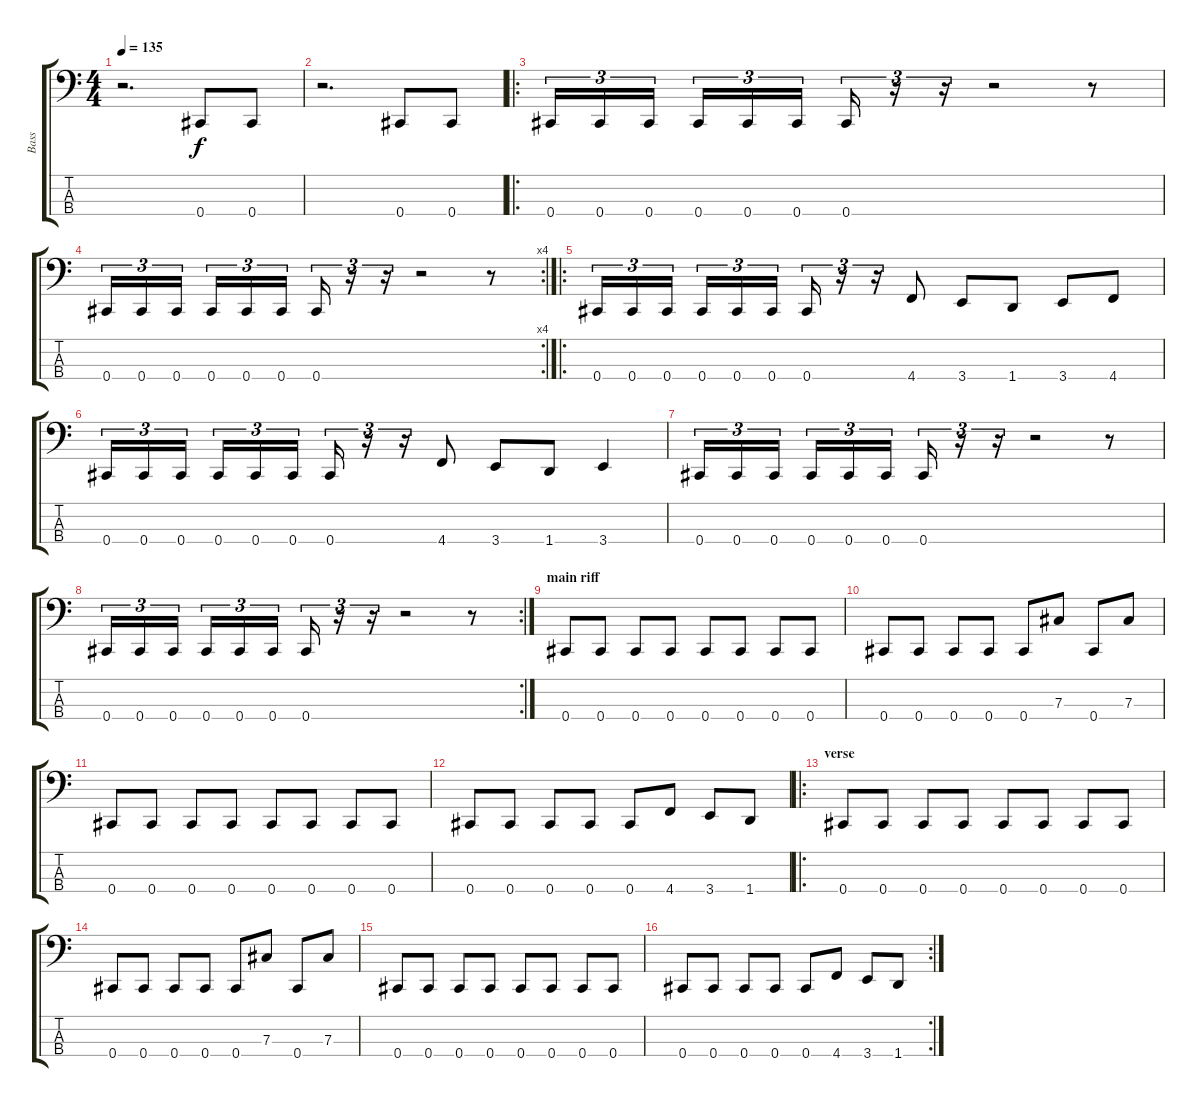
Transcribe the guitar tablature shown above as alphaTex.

\track ("Bass" "Bass") {instrument electricbasspick}
\staff {score tabs}
\tuning (E2 B1 Gb1 Db1) {hide}
\ts (4 4)
\tempo 135
\clef f4
\ks c
r.2{d dy f} 0.4.8 0.4.8 |
r.2{d} 0.4.8 0.4.8 |
\ro
0.4.16{tu (3 2)} 0.4.16{tu (3 2)} 0.4.16{tu (3 2)} 0.4.16{tu (3 2)} 0.4.16{tu (3 2)} 0.4.16{tu (3 2)} 0.4.16{tu (3 2)} r.16{tu (3 2)} r.16{tu (3 2)} r.2 r.8 |
\rc 4
0.4.16{tu (3 2)} 0.4.16{tu (3 2)} 0.4.16{tu (3 2)} 0.4.16{tu (3 2)} 0.4.16{tu (3 2)} 0.4.16{tu (3 2)} 0.4.16{tu (3 2)} r.16{tu (3 2)} r.16{tu (3 2)} r.2 r.8 |
\ro
0.4.16{tu (3 2)} 0.4.16{tu (3 2)} 0.4.16{tu (3 2)} 0.4.16{tu (3 2)} 0.4.16{tu (3 2)} 0.4.16{tu (3 2)} 0.4.16{tu (3 2)} r.16{tu (3 2)} r.16{tu (3 2)} 4.4.8 3.4.8 1.4.8 3.4.8 4.4.8 |
0.4.16{tu (3 2)} 0.4.16{tu (3 2)} 0.4.16{tu (3 2)} 0.4.16{tu (3 2)} 0.4.16{tu (3 2)} 0.4.16{tu (3 2)} 0.4.16{tu (3 2)} r.16{tu (3 2)} r.16{tu (3 2)} 4.4.8 3.4.8 1.4.8 3.4.4 |
0.4.16{tu (3 2)} 0.4.16{tu (3 2)} 0.4.16{tu (3 2)} 0.4.16{tu (3 2)} 0.4.16{tu (3 2)} 0.4.16{tu (3 2)} 0.4.16{tu (3 2)} r.16{tu (3 2)} r.16{tu (3 2)} r.2 r.8 |
\rc 2
0.4.16{tu (3 2)} 0.4.16{tu (3 2)} 0.4.16{tu (3 2)} 0.4.16{tu (3 2)} 0.4.16{tu (3 2)} 0.4.16{tu (3 2)} 0.4.16{tu (3 2)} r.16{tu (3 2)} r.16{tu (3 2)} r.2 r.8 |
\section ("" "main riff")
0.4.8 0.4.8 0.4.8 0.4.8 0.4.8 0.4.8 0.4.8 0.4.8 |
0.4.8 0.4.8 0.4.8 0.4.8 0.4.8 7.3.8 0.4.8 7.3.8 |
0.4.8 0.4.8 0.4.8 0.4.8 0.4.8 0.4.8 0.4.8 0.4.8 |
0.4.8 0.4.8 0.4.8 0.4.8 0.4.8 4.4.8 3.4.8 1.4.8 |
\ro
\section ("" "verse")
0.4.8 0.4.8 0.4.8 0.4.8 0.4.8 0.4.8 0.4.8 0.4.8 |
0.4.8 0.4.8 0.4.8 0.4.8 0.4.8 7.3.8 0.4.8 7.3.8 |
0.4.8 0.4.8 0.4.8 0.4.8 0.4.8 0.4.8 0.4.8 0.4.8 |
\rc 2
0.4.8 0.4.8 0.4.8 0.4.8 0.4.8 4.4.8 3.4.8 1.4.8
